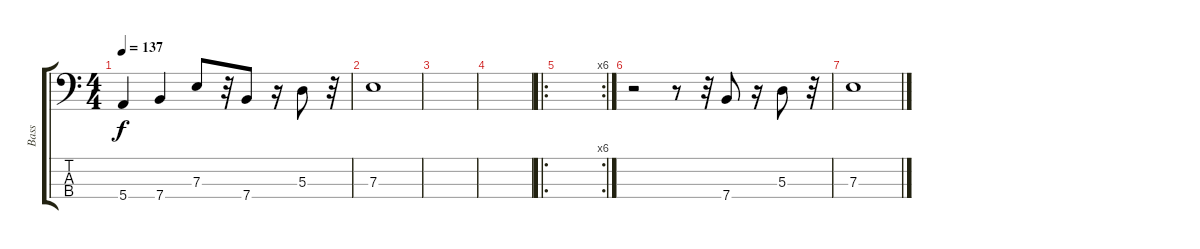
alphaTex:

\track ("Bass" "Bass") {instrument electricbasspick}
\staff {score tabs}
\tuning (G2 D2 A1 E1) {hide}
\ts (4 4)
\tempo 137
\clef f4
\ks c
5.4.4{dy f} 7.4.4 7.3.8 r.32 7.4.8 r.16 5.3.8 r.32 |
7.3.1 |
|
|
\ro
\rc 6
|
r.2 r.8 r.32 7.4.8 r.16 5.3.8 r.32 |
7.3.1
